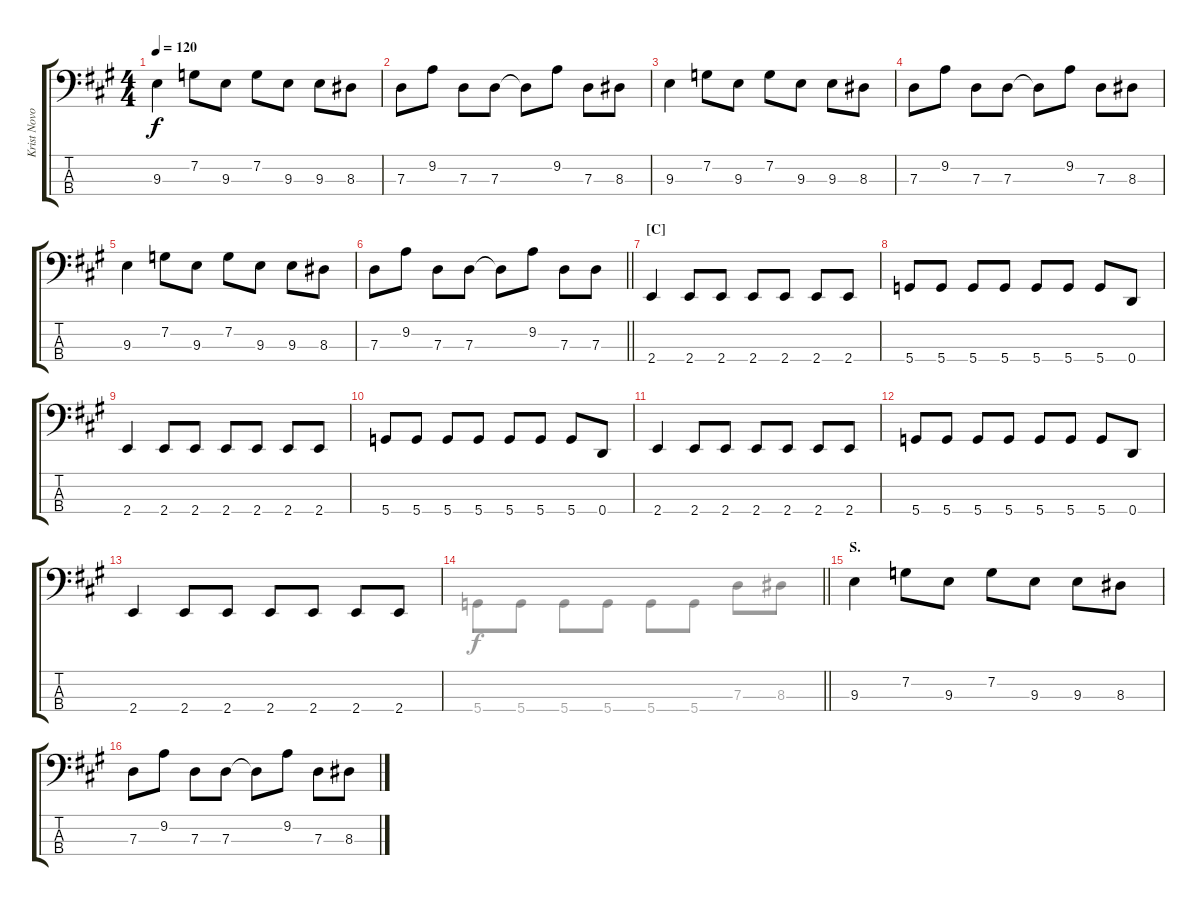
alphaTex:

\track ("Krist Novoselic" "Krist Novo") {instrument electricbasspick}
\staff {score tabs}
\tuning (F2 C2 G1 D1) {hide}
\voice
\ts (4 4)
\tempo 120
\clef f4
\ks f#minor
9.3.4{dy f} 7.2.8 9.3.8 7.2.8 9.3.8 9.3.8 8.3.8 |
7.3.8 9.2.8 7.3.8 7.3.8 7.3{t}.8 9.2.8 7.3.8 8.3.8 |
9.3.4 7.2.8 9.3.8 7.2.8 9.3.8 9.3.8 8.3.8 |
7.3.8 9.2.8 7.3.8 7.3.8 7.3{t}.8 9.2.8 7.3.8 8.3.8 |
9.3.4 7.2.8 9.3.8 7.2.8 9.3.8 9.3.8 8.3.8 |
\barLineRight lightlight
7.3.8 9.2.8 7.3.8 7.3.8 7.3{t}.8 9.2.8 7.3.8 7.3.8 |
\section ("" "[C]")
2.4.4 2.4.8 2.4.8 2.4.8 2.4.8 2.4.8 2.4.8 |
5.4.8 5.4.8 5.4.8 5.4.8 5.4.8 5.4.8 5.4.8 0.4.8 |
2.4.4 2.4.8 2.4.8 2.4.8 2.4.8 2.4.8 2.4.8 |
5.4.8 5.4.8 5.4.8 5.4.8 5.4.8 5.4.8 5.4.8 0.4.8 |
2.4.4 2.4.8 2.4.8 2.4.8 2.4.8 2.4.8 2.4.8 |
5.4.8 5.4.8 5.4.8 5.4.8 5.4.8 5.4.8 5.4.8 0.4.8 |
2.4.4 2.4.8 2.4.8 2.4.8 2.4.8 2.4.8 2.4.8 |
\barLineRight lightlight
|
\section ("" "S.")
9.3.4 7.2.8 9.3.8 7.2.8 9.3.8 9.3.8 8.3.8 |
7.3.8 9.2.8 7.3.8 7.3.8 7.3{t}.8 9.2.8 7.3.8 8.3.8
\voice
\clef f4
\ottava regular
\simile none
\ks f#minor
|
|
|
|
|
\barLineRight lightlight
|
|
|
|
|
|
|
|
\barLineRight lightlight
5.4.8 5.4.8 5.4.8 5.4.8 5.4.8 5.4.8 7.3.8 8.3.8 |
|
